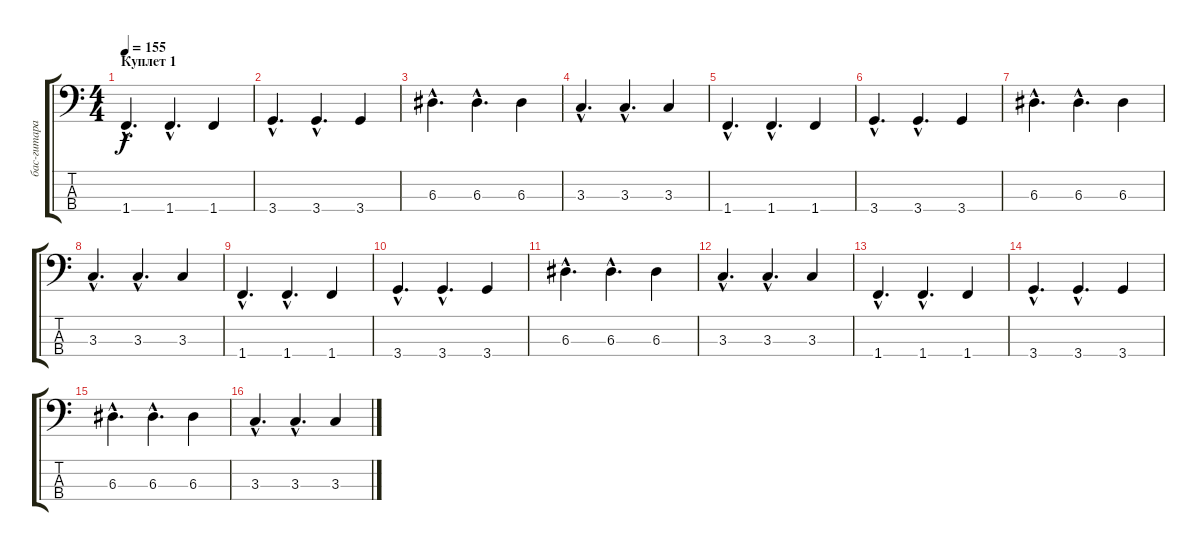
\track ("бас-гитара Peter Woodrobe" "бас-гитара") {instrument electricbassfinger}
\staff {score tabs}
\tuning (G2 D2 A1 E1) {hide}
\ts (4 4)
\section ("" "Куплет 1")
\tempo 155
\clef f4
\ks c
1.4{hac}.4{d dy f} 1.4{hac}.4{d} 1.4.4 |
3.4{hac}.4{d} 3.4{hac}.4{d} 3.4.4 |
6.3{hac}.4{d} 6.3{hac}.4{d} 6.3.4 |
3.3{hac}.4{d} 3.3{hac}.4{d} 3.3.4 |
1.4{hac}.4{d} 1.4{hac}.4{d} 1.4.4 |
3.4{hac}.4{d} 3.4{hac}.4{d} 3.4.4 |
6.3{hac}.4{d} 6.3{hac}.4{d} 6.3.4 |
3.3{hac}.4{d} 3.3{hac}.4{d} 3.3.4 |
1.4{hac}.4{d} 1.4{hac}.4{d} 1.4.4 |
3.4{hac}.4{d} 3.4{hac}.4{d} 3.4.4 |
6.3{hac}.4{d} 6.3{hac}.4{d} 6.3.4 |
3.3{hac}.4{d} 3.3{hac}.4{d} 3.3.4 |
1.4{hac}.4{d} 1.4{hac}.4{d} 1.4.4 |
3.4{hac}.4{d} 3.4{hac}.4{d} 3.4.4 |
6.3{hac}.4{d} 6.3{hac}.4{d} 6.3.4 |
3.3{hac}.4{d} 3.3{hac}.4{d} 3.3.4
